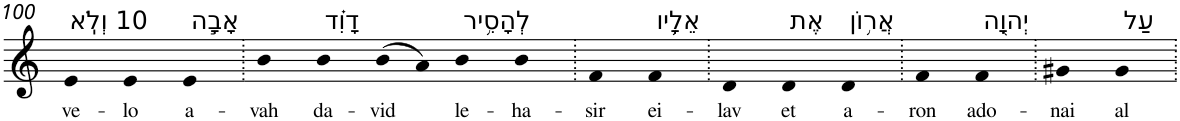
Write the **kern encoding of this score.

**kern	**text
*part1	*part1
*staff1	*staff1
*I"Piano	*
*I'Pno	*
!!LO:PB:g=z
*clefG2	*
*k[]	*
=100	=100
!LO:TX:a:t=10 וְלֹֽא	!
!	!LO:LY:b
4e	ve-
!	!LO:LY:b
4e	-lo
!LO:TX:a:t=אָבָ֣ה	!
!	!LO:LY:b
4e	a-
=101.	=101.
!	!LO:LY:b
4b	-vah
!LO:TX:a:t=דָוִ֗ד	!
!	!LO:LY:b
4b	da-
!	!LO:LY:b
(>8b	-vid
8a)	.
!LO:TX:a:t=לְהָסִ֥יר	!
!	!LO:LY:b
4b	le-
!	!LO:LY:b
4b	-ha-
=102.	=102.
!	!LO:LY:b
4f	-sir
!LO:TX:a:t=אֵלָ֛יו	!
!	!LO:LY:b
4f	ei-
=103.	=103.
!	!LO:LY:b
4d	-lav
!LO:TX:a:t=אֶת	!
!	!LO:LY:b
4d	et
!LO:TX:a:t=אֲר֥וֹן	!
!	!LO:LY:b
4d	a-
=104.	=104.
!	!LO:LY:b
4f	-ron
!LO:TX:a:t=יְהוָ֖ה	!
!	!LO:LY:b
4f	ado-
=105.	=105.
!	!LO:LY:b
4g#X	-nai
!LO:TX:a:t=עַל	!
!	!LO:LY:b
4g#	al
=.	=.
*-	*-
